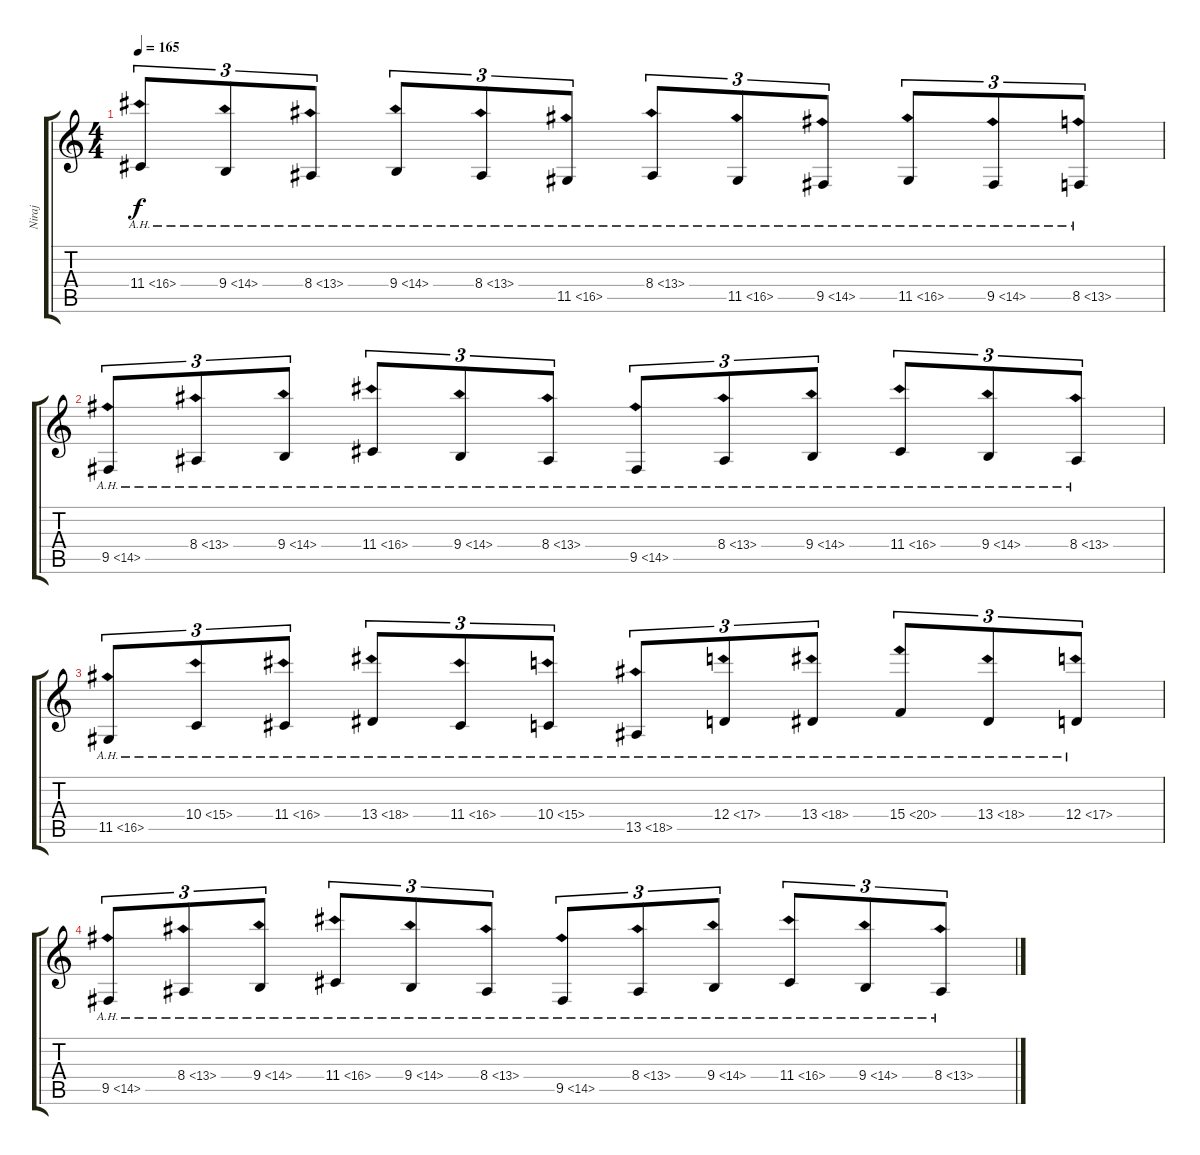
\track ("Niraj" "Niraj") {instrument stringensemble1}
\staff {score tabs}
\tuning (E4 B3 G3 D3 A2 D2) {hide}
\ts (4 4)
\tempo 165
\clef g2
\ks c
11.4{ah 5}.8{tu (3 2) dy f} 9.4{ah 5}.8{tu (3 2)} 8.4{ah 5}.8{tu (3 2)} 9.4{ah 5}.8{tu (3 2)} 8.4{ah 5}.8{tu (3 2)} 11.5{ah 5}.8{tu (3 2)} 8.4{ah 5}.8{tu (3 2)} 11.5{ah 5}.8{tu (3 2)} 9.5{ah 5}.8{tu (3 2)} 11.5{ah 5}.8{tu (3 2)} 9.5{ah 5}.8{tu (3 2)} 8.5{ah 5}.8{tu (3 2)} |
9.5{ah 5}.8{tu (3 2)} 8.4{ah 5}.8{tu (3 2)} 9.4{ah 5}.8{tu (3 2)} 11.4{ah 5}.8{tu (3 2)} 9.4{ah 5}.8{tu (3 2)} 8.4{ah 5}.8{tu (3 2)} 9.5{ah 5}.8{tu (3 2)} 8.4{ah 5}.8{tu (3 2)} 9.4{ah 5}.8{tu (3 2)} 11.4{ah 5}.8{tu (3 2)} 9.4{ah 5}.8{tu (3 2)} 8.4{ah 5}.8{tu (3 2)} |
11.5{ah 5}.8{tu (3 2)} 10.4{ah 5}.8{tu (3 2)} 11.4{ah 5}.8{tu (3 2)} 13.4{ah 5}.8{tu (3 2)} 11.4{ah 5}.8{tu (3 2)} 10.4{ah 5}.8{tu (3 2)} 13.5{ah 5}.8{tu (3 2)} 12.4{ah 5}.8{tu (3 2)} 13.4{ah 5}.8{tu (3 2)} 15.4{ah 5}.8{tu (3 2)} 13.4{ah 5}.8{tu (3 2)} 12.4{ah 5}.8{tu (3 2)} |
9.5{ah 5}.8{tu (3 2)} 8.4{ah 5}.8{tu (3 2)} 9.4{ah 5}.8{tu (3 2)} 11.4{ah 5}.8{tu (3 2)} 9.4{ah 5}.8{tu (3 2)} 8.4{ah 5}.8{tu (3 2)} 9.5{ah 5}.8{tu (3 2)} 8.4{ah 5}.8{tu (3 2)} 9.4{ah 5}.8{tu (3 2)} 11.4{ah 5}.8{tu (3 2)} 9.4{ah 5}.8{tu (3 2)} 8.4{ah 5}.8{tu (3 2)}
